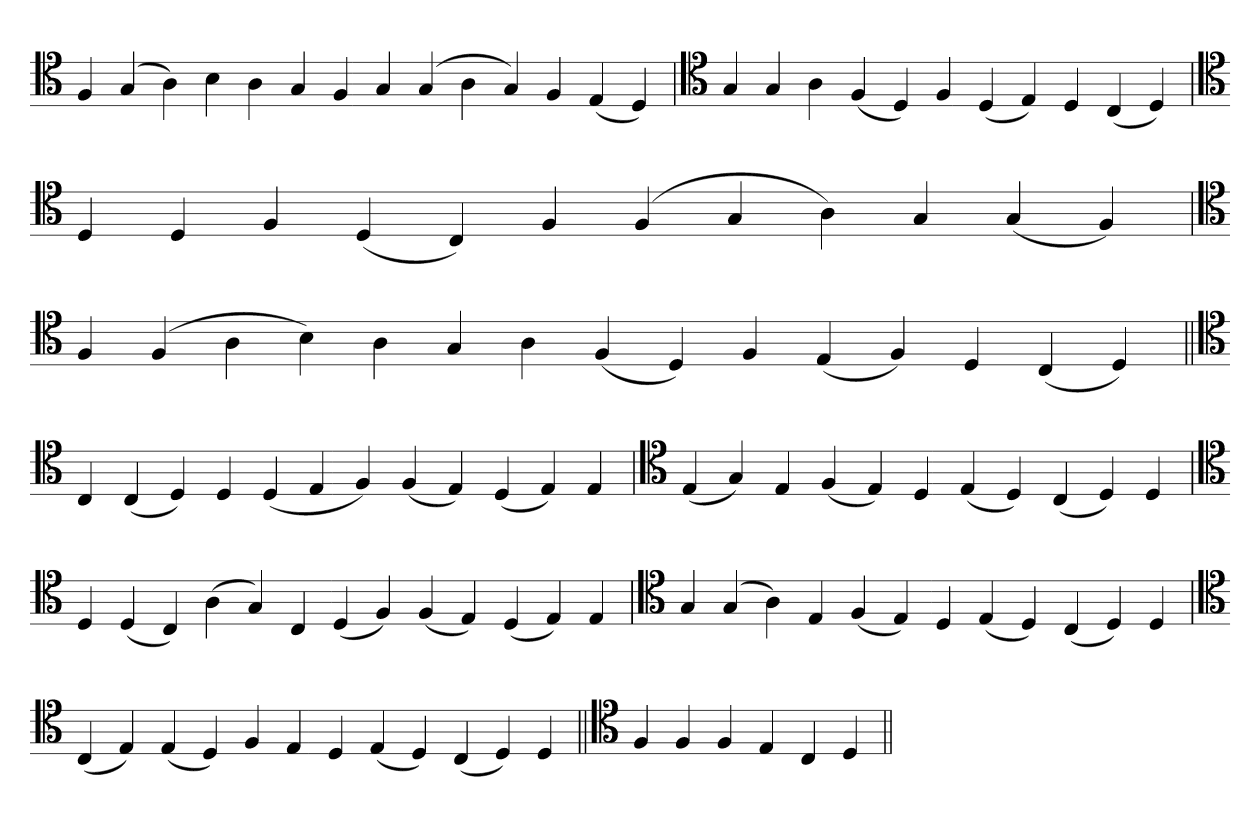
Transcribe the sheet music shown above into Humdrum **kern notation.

**kern
*part1
*staff1
*clefC4
=
4F
(4G
4A)
4B
4A
4G
4F
4G
(4G
4A
4G)
4F
(4E
4D)
='
*clefC4
4G
4G
4A
(4F
4D)
4F
(4D
4E)
4D
(4C
4D)
=
*clefC4
4D
4D
4F
(4D
4C)
4F
(4F
4G
4A)
4G
(4G
4F)
='
*clefC4
4F
(4F
4A
4B)
4A
4G
4A
(4F
4D)
4F
(4E
4F)
4D
(4C
4D)
=||
*clefC4
4C
(4C
4D)
4D
(4D
4E
4F)
(4F
4E)
(4D
4E)
4E
=`
*clefC4
(4E
4G)
4E
(4F
4E)
4D
(4E
4D)
(4C
4D)
4D
=
*clefC4
4D
(4D
4C)
(4A
4G)
4C
(4D
4F)
(4F
4E)
(4D
4E)
4E
=`
*clefC4
4G
(4G
4A)
4E
(4F
4E)
4D
(4E
4D)
(4C
4D)
4D
='
*clefC4
(4C
4E)
(4E
4D)
4F
4E
4D
(4E
4D)
(4C
4D)
4D
=||
*clefC4
4F
4F
4F
4E
4C
4D
=||
*-
